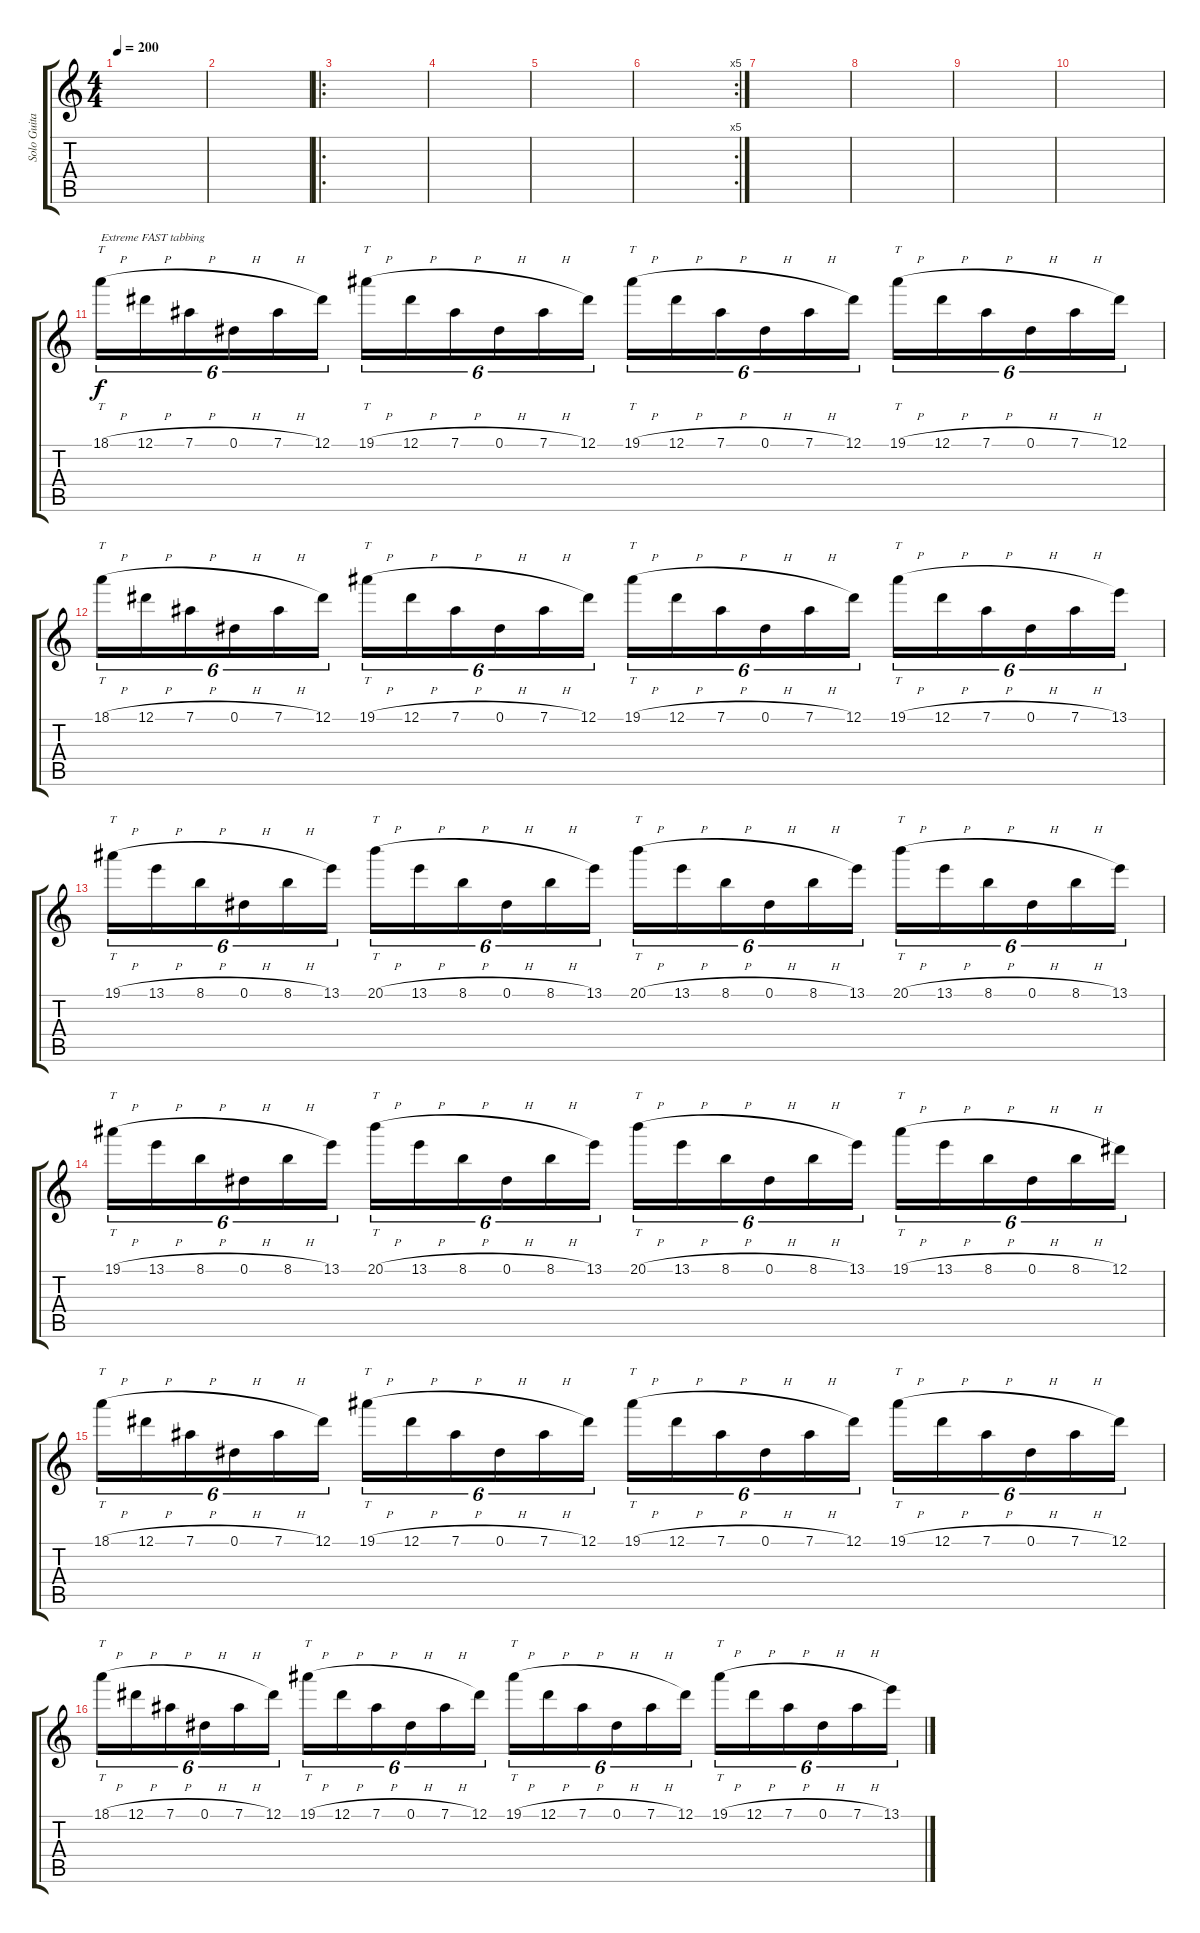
\track ("Solo Guitar" "Solo Guita") {instrument distortionguitar}
\staff {score tabs}
\tuning (Eb4 Bb3 Gb3 Db3 Ab2 Eb2) {hide}
\ts (4 4)
\tempo 200
\clef g2
\ks c
|
|
\ro
|
|
|
\rc 5
|
|
|
|
|
18.1{h}.16{tt tu (6 4) txt "Extreme FAST tabbing"} 12.1{h}.16{tu (6 4)} 7.1{h}.16{tu (6 4)} 0.1{h}.16{tu (6 4)} 7.1{h}.16{tu (6 4)} 12.1.16{tu (6 4)} 19.1{h}.16{tt tu (6 4)} 12.1{h}.16{tu (6 4)} 7.1{h}.16{tu (6 4)} 0.1{h}.16{tu (6 4)} 7.1{h}.16{tu (6 4)} 12.1.16{tu (6 4)} 19.1{h}.16{tt tu (6 4)} 12.1{h}.16{tu (6 4)} 7.1{h}.16{tu (6 4)} 0.1{h}.16{tu (6 4)} 7.1{h}.16{tu (6 4)} 12.1.16{tu (6 4)} 19.1{h}.16{tt tu (6 4)} 12.1{h}.16{tu (6 4)} 7.1{h}.16{tu (6 4)} 0.1{h}.16{tu (6 4)} 7.1{h}.16{tu (6 4)} 12.1.16{tu (6 4)} |
18.1{h}.16{tt tu (6 4)} 12.1{h}.16{tu (6 4)} 7.1{h}.16{tu (6 4)} 0.1{h}.16{tu (6 4)} 7.1{h}.16{tu (6 4)} 12.1.16{tu (6 4)} 19.1{h}.16{tt tu (6 4)} 12.1{h}.16{tu (6 4)} 7.1{h}.16{tu (6 4)} 0.1{h}.16{tu (6 4)} 7.1{h}.16{tu (6 4)} 12.1.16{tu (6 4)} 19.1{h}.16{tt tu (6 4)} 12.1{h}.16{tu (6 4)} 7.1{h}.16{tu (6 4)} 0.1{h}.16{tu (6 4)} 7.1{h}.16{tu (6 4)} 12.1.16{tu (6 4)} 19.1{h}.16{tt tu (6 4)} 12.1{h}.16{tu (6 4)} 7.1{h}.16{tu (6 4)} 0.1{h}.16{tu (6 4)} 7.1{h}.16{tu (6 4)} 13.1.16{tu (6 4)} |
19.1{h}.16{tt tu (6 4)} 13.1{h}.16{tu (6 4)} 8.1{h}.16{tu (6 4)} 0.1{h}.16{tu (6 4)} 8.1{h}.16{tu (6 4)} 13.1.16{tu (6 4)} 20.1{h}.16{tt tu (6 4)} 13.1{h}.16{tu (6 4)} 8.1{h}.16{tu (6 4)} 0.1{h}.16{tu (6 4)} 8.1{h}.16{tu (6 4)} 13.1.16{tu (6 4)} 20.1{h}.16{tt tu (6 4)} 13.1{h}.16{tu (6 4)} 8.1{h}.16{tu (6 4)} 0.1{h}.16{tu (6 4)} 8.1{h}.16{tu (6 4)} 13.1.16{tu (6 4)} 20.1{h}.16{tt tu (6 4)} 13.1{h}.16{tu (6 4)} 8.1{h}.16{tu (6 4)} 0.1{h}.16{tu (6 4)} 8.1{h}.16{tu (6 4)} 13.1.16{tu (6 4)} |
19.1{h}.16{tt tu (6 4)} 13.1{h}.16{tu (6 4)} 8.1{h}.16{tu (6 4)} 0.1{h}.16{tu (6 4)} 8.1{h}.16{tu (6 4)} 13.1.16{tu (6 4)} 20.1{h}.16{tt tu (6 4)} 13.1{h}.16{tu (6 4)} 8.1{h}.16{tu (6 4)} 0.1{h}.16{tu (6 4)} 8.1{h}.16{tu (6 4)} 13.1.16{tu (6 4)} 20.1{h}.16{tt tu (6 4)} 13.1{h}.16{tu (6 4)} 8.1{h}.16{tu (6 4)} 0.1{h}.16{tu (6 4)} 8.1{h}.16{tu (6 4)} 13.1.16{tu (6 4)} 19.1{h}.16{tt tu (6 4)} 13.1{h}.16{tu (6 4)} 8.1{h}.16{tu (6 4)} 0.1{h}.16{tu (6 4)} 8.1{h}.16{tu (6 4)} 12.1.16{tu (6 4)} |
18.1{h}.16{tt tu (6 4)} 12.1{h}.16{tu (6 4)} 7.1{h}.16{tu (6 4)} 0.1{h}.16{tu (6 4)} 7.1{h}.16{tu (6 4)} 12.1.16{tu (6 4)} 19.1{h}.16{tt tu (6 4)} 12.1{h}.16{tu (6 4)} 7.1{h}.16{tu (6 4)} 0.1{h}.16{tu (6 4)} 7.1{h}.16{tu (6 4)} 12.1.16{tu (6 4)} 19.1{h}.16{tt tu (6 4)} 12.1{h}.16{tu (6 4)} 7.1{h}.16{tu (6 4)} 0.1{h}.16{tu (6 4)} 7.1{h}.16{tu (6 4)} 12.1.16{tu (6 4)} 19.1{h}.16{tt tu (6 4)} 12.1{h}.16{tu (6 4)} 7.1{h}.16{tu (6 4)} 0.1{h}.16{tu (6 4)} 7.1{h}.16{tu (6 4)} 12.1.16{tu (6 4)} |
18.1{h}.16{tt tu (6 4)} 12.1{h}.16{tu (6 4)} 7.1{h}.16{tu (6 4)} 0.1{h}.16{tu (6 4)} 7.1{h}.16{tu (6 4)} 12.1.16{tu (6 4)} 19.1{h}.16{tt tu (6 4)} 12.1{h}.16{tu (6 4)} 7.1{h}.16{tu (6 4)} 0.1{h}.16{tu (6 4)} 7.1{h}.16{tu (6 4)} 12.1.16{tu (6 4)} 19.1{h}.16{tt tu (6 4)} 12.1{h}.16{tu (6 4)} 7.1{h}.16{tu (6 4)} 0.1{h}.16{tu (6 4)} 7.1{h}.16{tu (6 4)} 12.1.16{tu (6 4)} 19.1{h}.16{tt tu (6 4)} 12.1{h}.16{tu (6 4)} 7.1{h}.16{tu (6 4)} 0.1{h}.16{tu (6 4)} 7.1{h}.16{tu (6 4)} 13.1.16{tu (6 4)}
